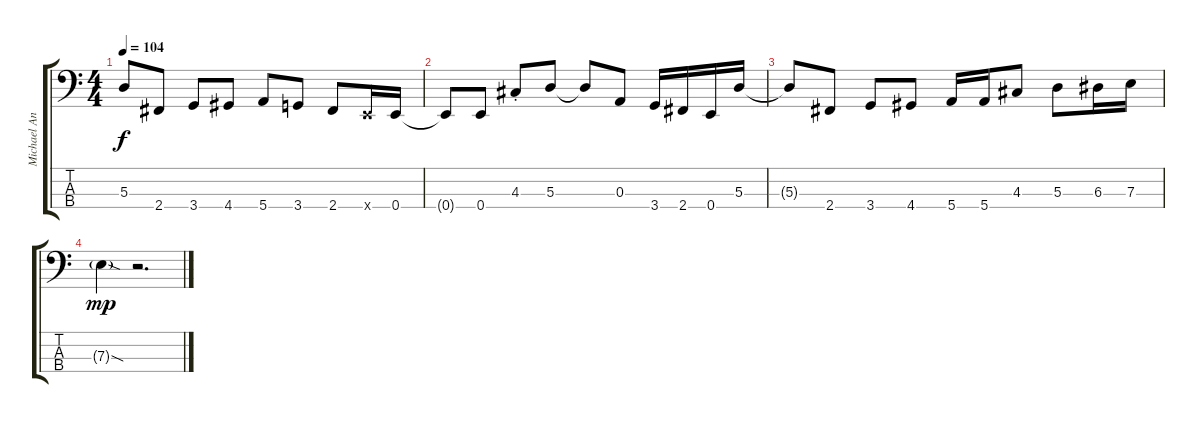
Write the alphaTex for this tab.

\track ("Michael Anthony" "Michael An") {instrument electricbasspick}
\staff {score tabs}
\tuning (G2 D2 A1 E1) {hide}
\ts (4 4)
\tempo 104
\clef f4
\ks c
5.3{t}.8{dy f} 2.4.8 3.4.8 4.4.8 5.4.8 3.4.8 2.4.8 0.4{x}.16 0.4.16 |
0.4{t}.8 0.4.8 4.3{st}.8 5.3.8 5.3{t}.8 0.3.8 3.4.16 2.4.16 0.4.16 5.3.16 |
5.3{t}.8 2.4.8 3.4.8 4.4.8 5.4.16 5.4.16 4.3.8 5.3.8 6.3.16 7.3.16 |
7.3{sod g}.4{dy mp} r.2{d}
